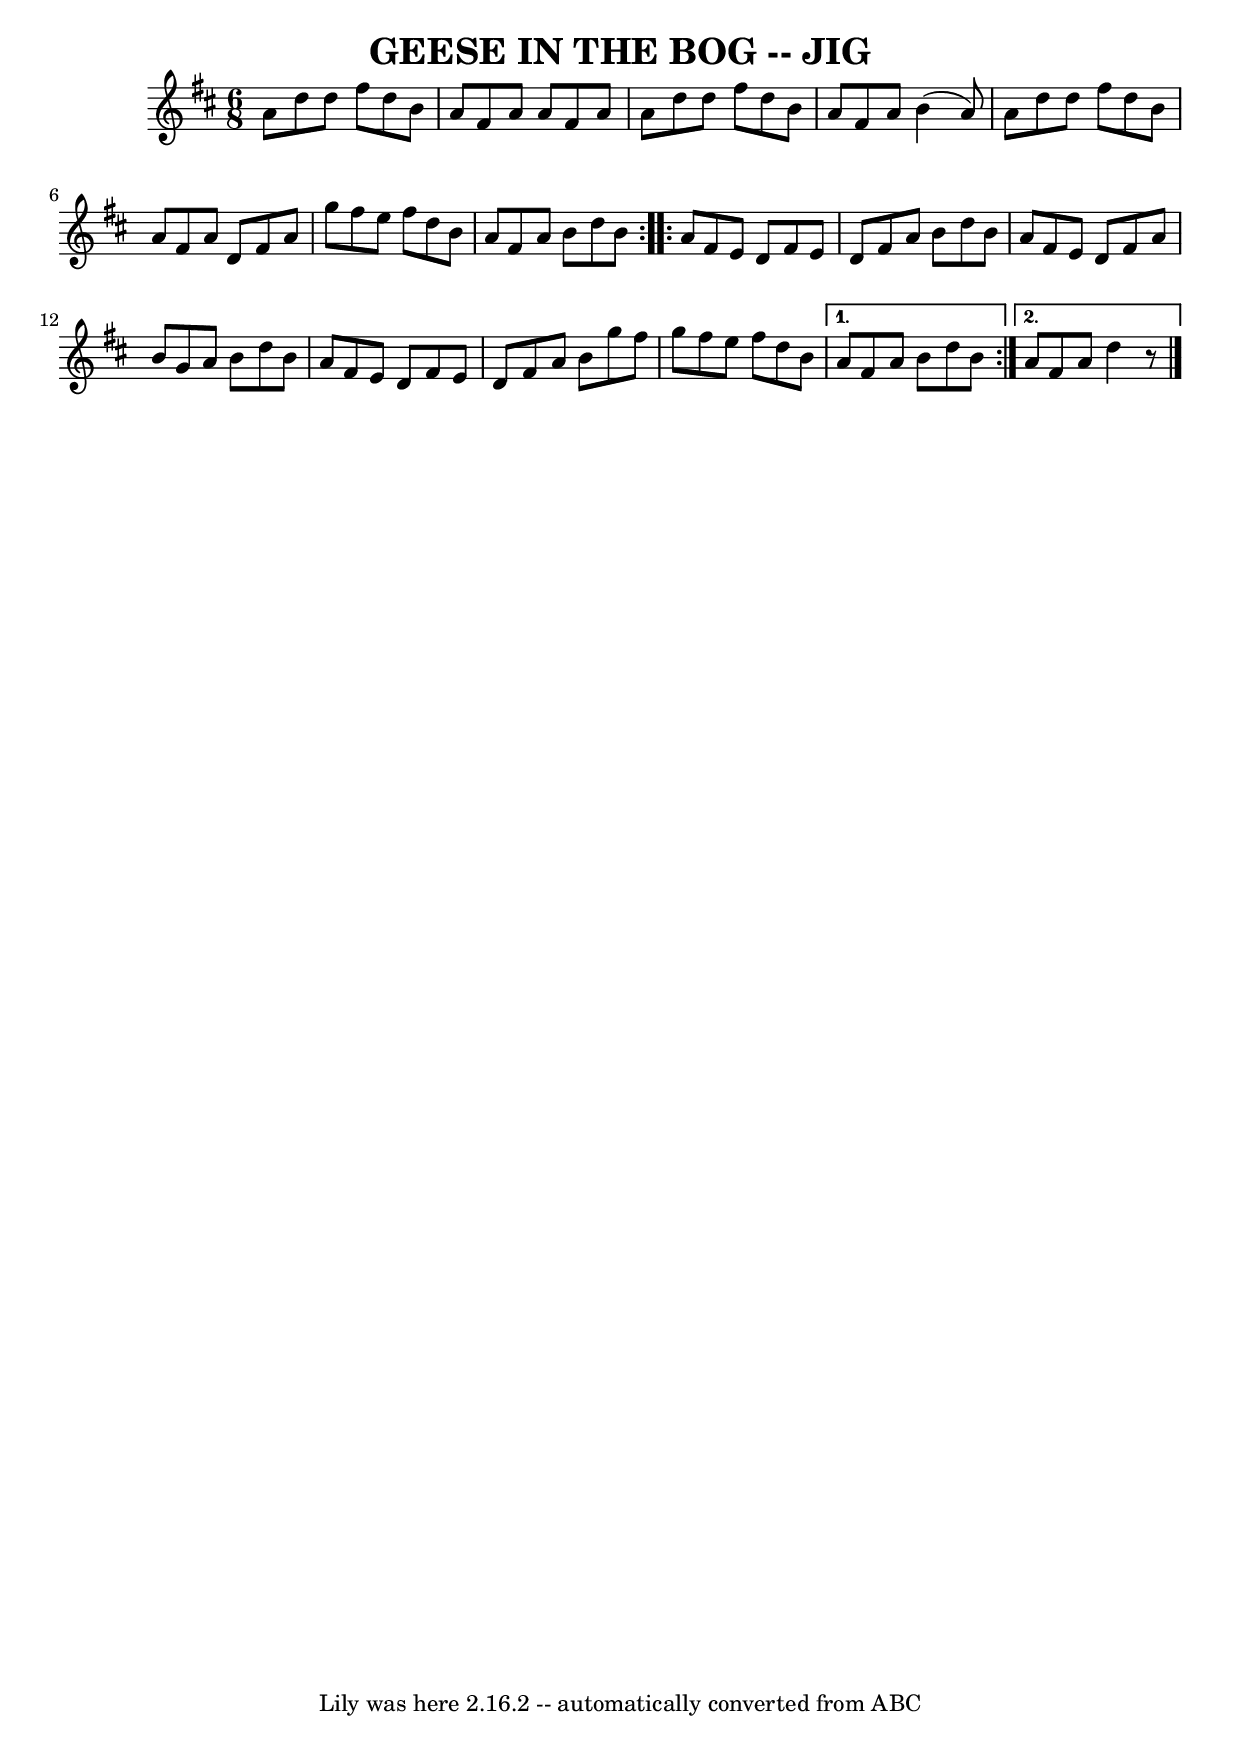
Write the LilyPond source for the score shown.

\version "2.7.40"
\include "Mammoth.ily"
\header {
	book = "Ryan's Mammoth Collection of Fiddle Tunes"
	crossRefNumber = "1"
	footnotes = ""
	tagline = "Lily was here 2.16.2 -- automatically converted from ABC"
	title = "GEESE IN THE BOG -- JIG"
}
voicedefault =  {
\set Score.defaultBarType = "empty"

\repeat volta 2 {
\time 6/8 \key d \major a'8 d''8 d''8 fis''8 d''8 b'8    
|
 a'8 fis'8 a'8 a'8 fis'8 a'8    |
 a'8 d''8 
 d''8 fis''8 d''8 b'8    |
 a'8 fis'8 a'8 b'4 (
a'8)       |
 a'8 d''8 d''8 fis''8 d''8 b'8    
|
 a'8 fis'8 a'8 d'8 fis'8 a'8    |
 g''8    
fis''8 e''8 fis''8 d''8 b'8    |
 a'8 fis'8 a'8    
b'8 d''8 b'8    }     \repeat volta 2 { a'8 fis'8 e'8 d'8    
fis'8 e'8    |
 d'8 fis'8 a'8 b'8 d''8 b'8    
|
 a'8 fis'8 e'8 d'8 fis'8 a'8    |
 b'8 g'8  
 a'8 b'8 d''8 b'8        |
 a'8 fis'8 e'8 d'8    
fis'8 e'8    |
 d'8 fis'8 a'8 b'8 g''8 fis''8    
|
 g''8 fis''8 e''8 fis''8 d''8 b'8    } \alternative{{  
 a'8 fis'8 a'8 b'8 d''8 b'8    } { a'8 fis'8 a'8 d''4 
   r8   \bar "|."   }}
}

\score{
    <<

	\context Staff="default"
	{
	    \voicedefault 
	}

    >>
	\layout {
	}
	\midi {}
}
